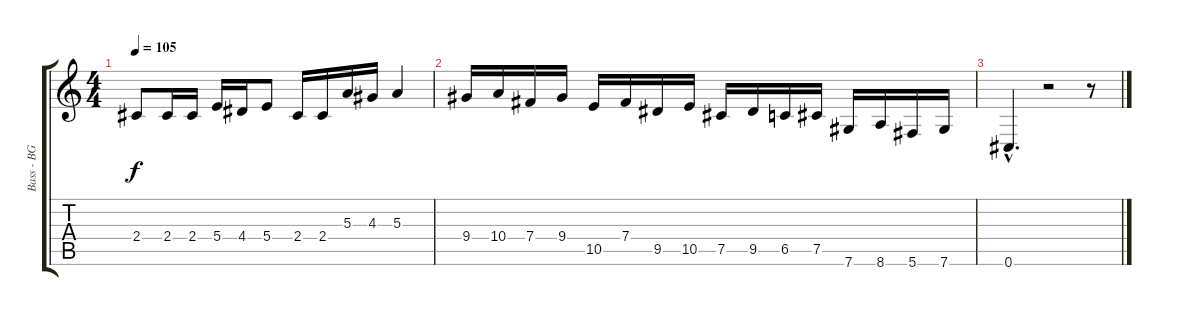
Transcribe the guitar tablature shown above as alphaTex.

\track ("Bass - BG" "Bass - BG") {instrument electricbassfinger}
\staff {score tabs}
\tuning (Db4 Ab3 E3 B2 Gb2 Db2) {hide}
\ts (4 4)
\tempo 105
\clef g2
\ks c
2.4.8{dy f} 2.4.16 2.4.16 5.4.16 4.4.16 5.4.8 2.4.16 2.4.16 5.3.16 4.3.16 5.3.4 |
9.4.16 10.4.16 7.4.16 9.4.16 10.5.16 7.4.16 9.5.16 10.5.16 7.5.16 9.5.16 6.5.16 7.5.16 7.6.16 8.6.16 5.6.16 7.6.16 |
0.6{hac}.4{d} r.2 r.8
